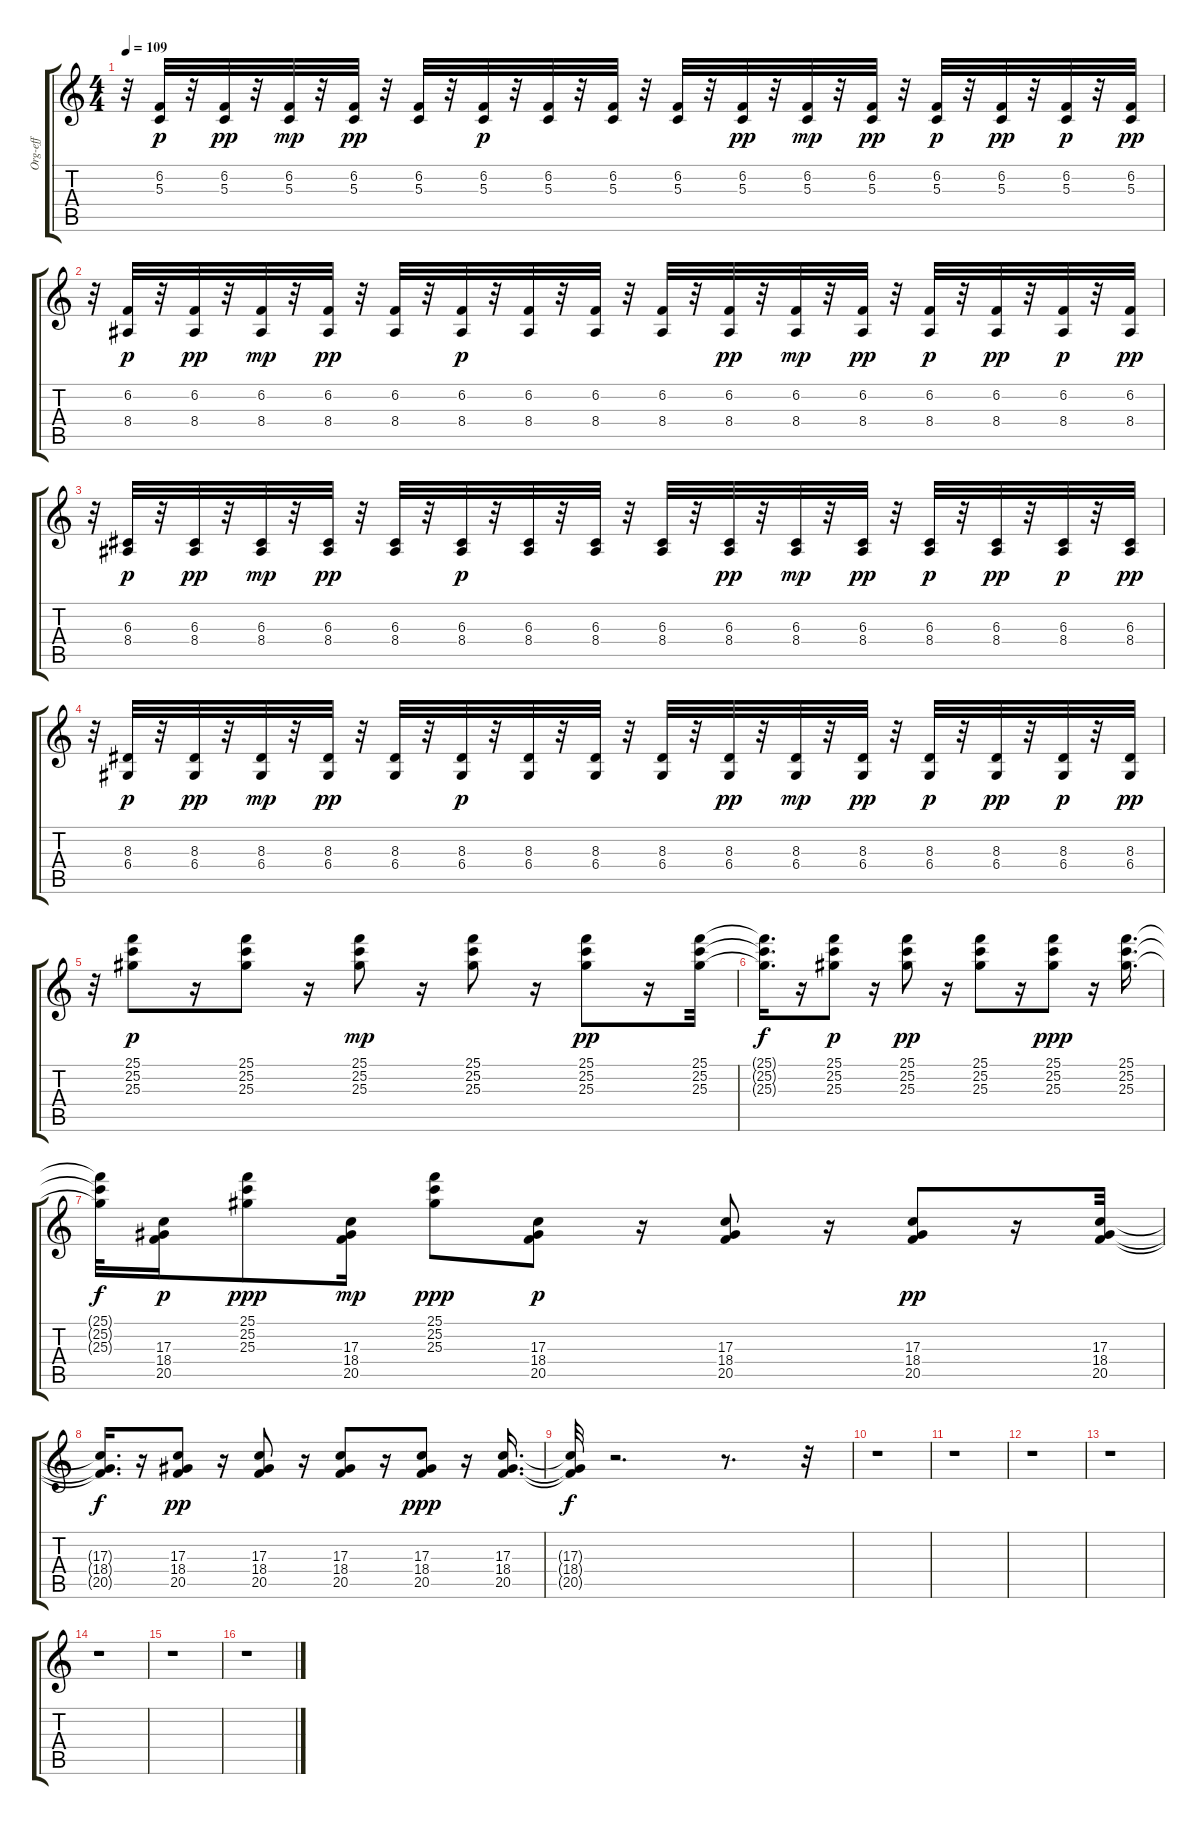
\track ("Org-eff" "Org-eff") {instrument lead8bassandlead}
\staff {score tabs}
\tuning (E4 B3 G3 D3 A2 E2) {hide}
\ts (4 4)
\tempo 109
\clef g2
\ks c
r.32{dy pp} (6.2 5.3).32{dy p} r.32 (6.2 5.3).32{dy pp} r.32 (6.2 5.3).32{dy mp} r.32 (6.2 5.3).32{dy pp} r.32 (6.2 5.3).32 r.32 (6.2 5.3).32{dy p} r.32 (6.2 5.3).32 r.32 (6.2 5.3).32 r.32 (6.2 5.3).32 r.32 (6.2 5.3).32{dy pp} r.32 (6.2 5.3).32{dy mp} r.32 (6.2 5.3).32{dy pp} r.32 (6.2 5.3).32{dy p} r.32 (6.2 5.3).32{dy pp} r.32 (6.2 5.3).32{dy p} r.32 (6.2 5.3).32{dy pp} |
r.32 (6.2 8.4).32{dy p} r.32 (6.2 8.4).32{dy pp} r.32 (6.2 8.4).32{dy mp} r.32 (6.2 8.4).32{dy pp} r.32 (6.2 8.4).32 r.32 (6.2 8.4).32{dy p} r.32 (6.2 8.4).32 r.32 (6.2 8.4).32 r.32 (6.2 8.4).32 r.32 (6.2 8.4).32{dy pp} r.32 (6.2 8.4).32{dy mp} r.32 (6.2 8.4).32{dy pp} r.32 (6.2 8.4).32{dy p} r.32 (6.2 8.4).32{dy pp} r.32 (6.2 8.4).32{dy p} r.32 (6.2 8.4).32{dy pp} |
r.32 (6.3 8.4).32{dy p} r.32 (6.3 8.4).32{dy pp} r.32 (6.3 8.4).32{dy mp} r.32 (6.3 8.4).32{dy pp} r.32 (6.3 8.4).32 r.32 (6.3 8.4).32{dy p} r.32 (6.3 8.4).32 r.32 (6.3 8.4).32 r.32 (6.3 8.4).32 r.32 (6.3 8.4).32{dy pp} r.32 (6.3 8.4).32{dy mp} r.32 (6.3 8.4).32{dy pp} r.32 (6.3 8.4).32{dy p} r.32 (6.3 8.4).32{dy pp} r.32 (6.3 8.4).32{dy p} r.32 (6.3 8.4).32{dy pp} |
r.32 (8.3 6.4).32{dy p} r.32 (8.3 6.4).32{dy pp} r.32 (8.3 6.4).32{dy mp} r.32 (8.3 6.4).32{dy pp} r.32 (8.3 6.4).32 r.32 (8.3 6.4).32{dy p} r.32 (8.3 6.4).32 r.32 (8.3 6.4).32 r.32 (8.3 6.4).32 r.32 (8.3 6.4).32{dy pp} r.32 (8.3 6.4).32{dy mp} r.32 (8.3 6.4).32{dy pp} r.32 (8.3 6.4).32{dy p} r.32 (8.3 6.4).32{dy pp} r.32 (8.3 6.4).32{dy p} r.32 (8.3 6.4).32{dy pp} |
r.32 (25.1 25.2 25.3).8{dy p} r.16 (25.1 25.2 25.3).8 r.16 (25.1 25.2 25.3).8{dy mp} r.16 (25.1 25.2 25.3).8 r.16 (25.1 25.2 25.3).8{dy pp} r.16 (25.1 25.2 25.3).32 |
(25.1{t} 25.2{t} 25.3{t}).16{d dy f} r.16 (25.1 25.2 25.3).8{dy p} r.16 (25.1 25.2 25.3).8{dy pp} r.16 (25.1 25.2 25.3).8 r.16 (25.1 25.2 25.3).8{dy ppp} r.16 (25.1 25.2 25.3).16{d} |
(25.1{t} 25.2{t} 25.3{t}).32{dy f} (17.3 18.4 20.5).16{dy p} (25.1 25.2 25.3).8{dy ppp} (17.3 18.4 20.5).16{dy mp} (25.1 25.2 25.3).8{dy ppp} (17.3 18.4 20.5).8{dy p} r.16 (17.3 18.4 20.5).8 r.16 (17.3 18.4 20.5).8{dy pp} r.16 (17.3 18.4 20.5).32 |
(17.3{t} 18.4{t} 20.5{t}).16{d dy f} r.16 (17.3 18.4 20.5).8{dy pp} r.16 (17.3 18.4 20.5).8 r.16 (17.3 18.4 20.5).8 r.16 (17.3 18.4 20.5).8{dy ppp} r.16 (17.3 18.4 20.5).16{d} |
(17.3{t} 18.4{t} 20.5{t}).32{dy f} r.2{d} r.8{d} r.32 |
r.1 |
r.1 |
r.1 |
r.1 |
r.1 |
r.1 |
r.1
